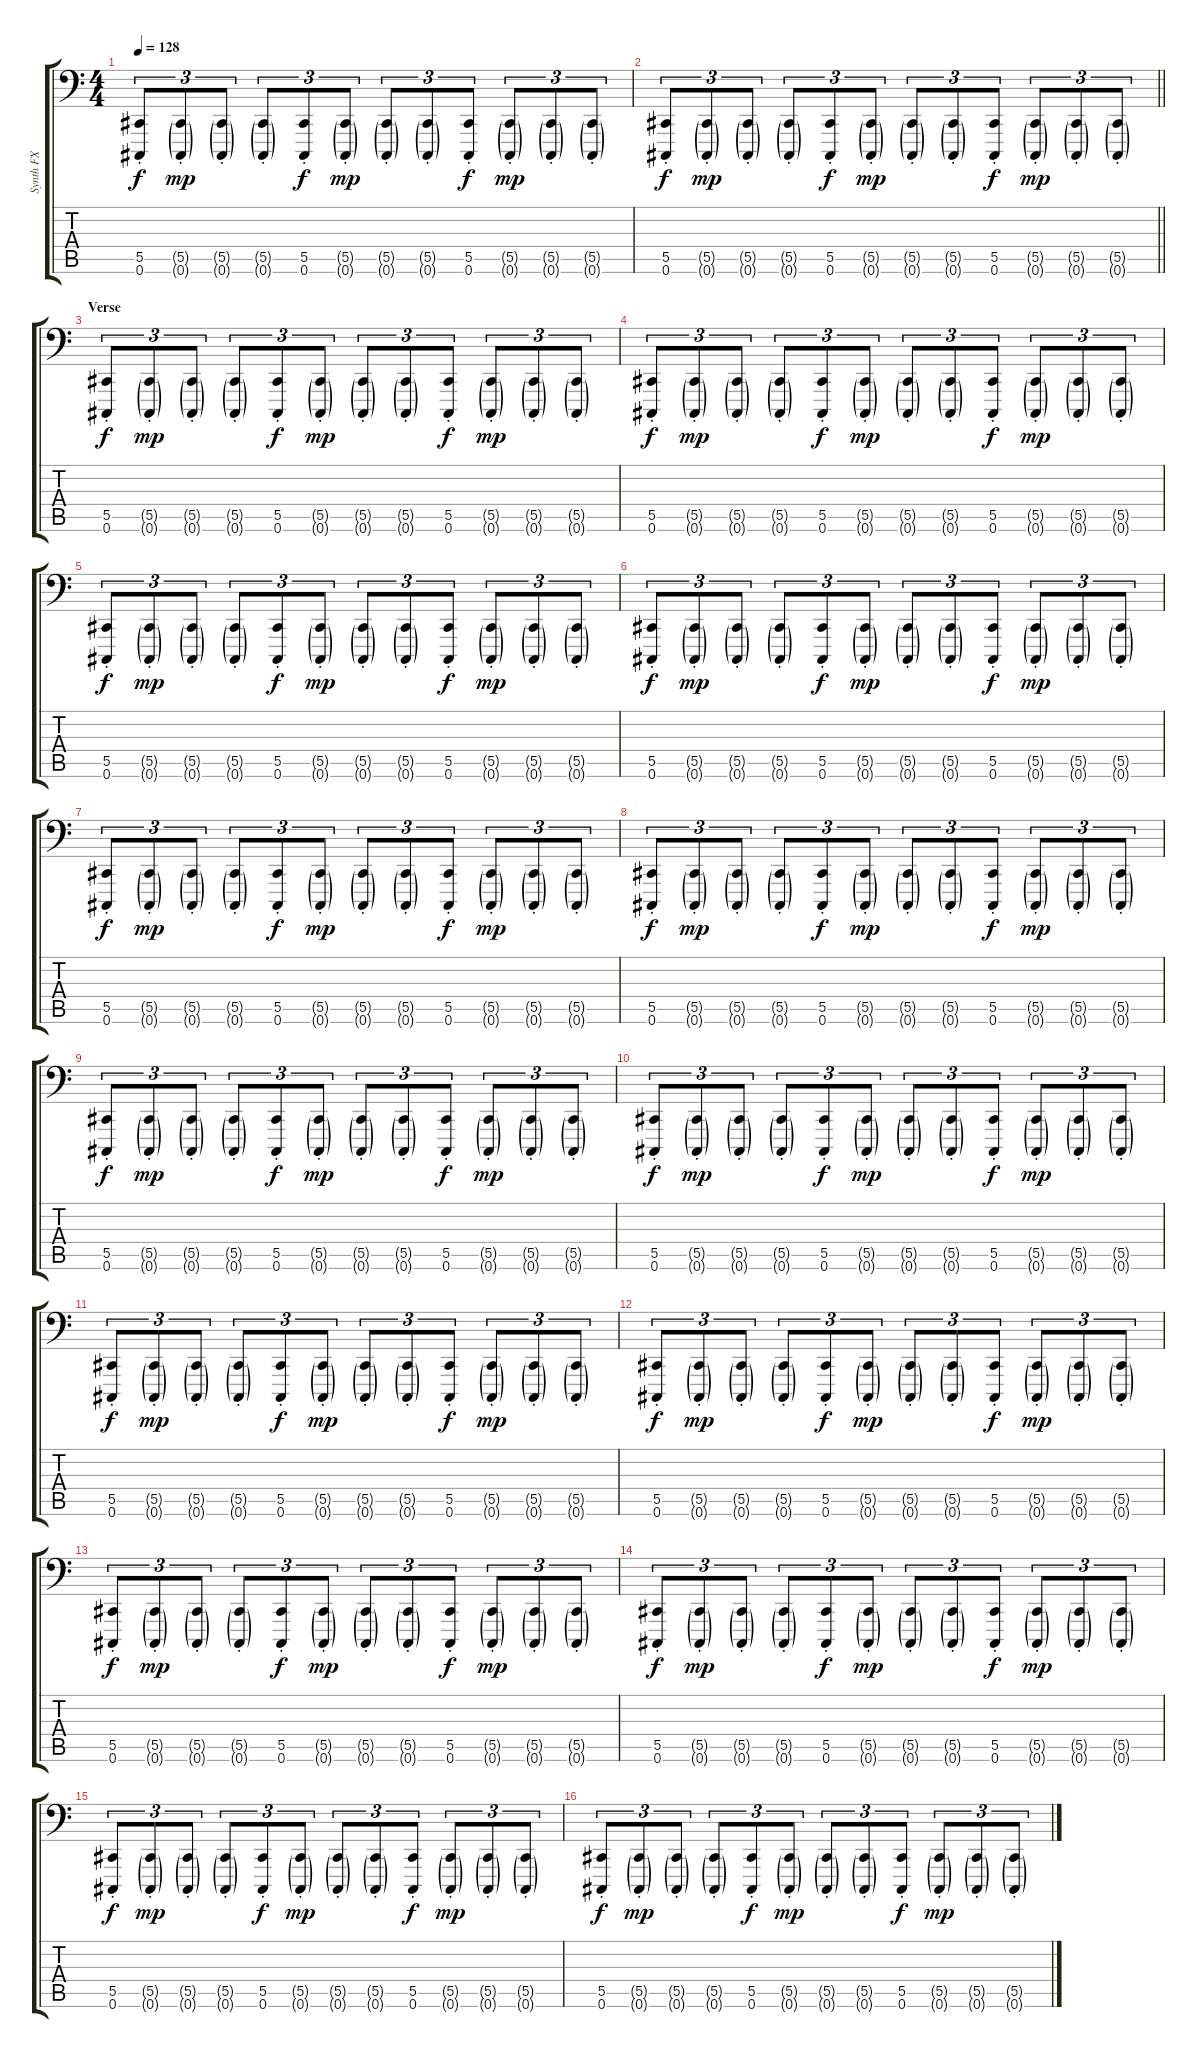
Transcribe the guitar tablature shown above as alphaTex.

\track ("Synth FX" "Synth FX") {instrument lead2sawtooth}
\staff {score tabs}
\tuning (Eb3 Bb2 Gb2 Db2 Ab1 Db1) {hide}
\ts (4 4)
\tempo 128
\clef f4
\ks c
(5.5{st} 0.6{st}).8{tu (3 2) dy f} (5.5{g st} 0.6{g st}).8{tu (3 2) dy mp} (5.5{g st} 0.6{g st}).8{tu (3 2)} (5.5{g st} 0.6{g st}).8{tu (3 2)} (5.5{st} 0.6{st}).8{tu (3 2) dy f} (5.5{g st} 0.6{g st}).8{tu (3 2) dy mp} (5.5{g st} 0.6{g st}).8{tu (3 2)} (5.5{g st} 0.6{g st}).8{tu (3 2)} (5.5{st} 0.6{st}).8{tu (3 2) dy f} (5.5{g st} 0.6{g st}).8{tu (3 2) dy mp} (5.5{g st} 0.6{g st}).8{tu (3 2)} (5.5{g st} 0.6{g st}).8{tu (3 2)} |
\barLineRight lightlight
(5.5{st} 0.6{st}).8{tu (3 2) dy f} (5.5{g st} 0.6{g st}).8{tu (3 2) dy mp} (5.5{g st} 0.6{g st}).8{tu (3 2)} (5.5{g st} 0.6{g st}).8{tu (3 2)} (5.5{st} 0.6{st}).8{tu (3 2) dy f} (5.5{g st} 0.6{g st}).8{tu (3 2) dy mp} (5.5{g st} 0.6{g st}).8{tu (3 2)} (5.5{g st} 0.6{g st}).8{tu (3 2)} (5.5{st} 0.6{st}).8{tu (3 2) dy f} (5.5{g st} 0.6{g st}).8{tu (3 2) dy mp} (5.5{g st} 0.6{g st}).8{tu (3 2)} (5.5{g st} 0.6{g st}).8{tu (3 2)} |
\section ("" "Verse")
(5.5{st} 0.6{st}).8{tu (3 2) dy f} (5.5{g st} 0.6{g st}).8{tu (3 2) dy mp} (5.5{g st} 0.6{g st}).8{tu (3 2)} (5.5{g st} 0.6{g st}).8{tu (3 2)} (5.5{st} 0.6{st}).8{tu (3 2) dy f} (5.5{g st} 0.6{g st}).8{tu (3 2) dy mp} (5.5{g st} 0.6{g st}).8{tu (3 2)} (5.5{g st} 0.6{g st}).8{tu (3 2)} (5.5{st} 0.6{st}).8{tu (3 2) dy f} (5.5{g st} 0.6{g st}).8{tu (3 2) dy mp} (5.5{g st} 0.6{g st}).8{tu (3 2)} (5.5{g st} 0.6{g st}).8{tu (3 2)} |
(5.5{st} 0.6{st}).8{tu (3 2) dy f} (5.5{g st} 0.6{g st}).8{tu (3 2) dy mp} (5.5{g st} 0.6{g st}).8{tu (3 2)} (5.5{g st} 0.6{g st}).8{tu (3 2)} (5.5{st} 0.6{st}).8{tu (3 2) dy f} (5.5{g st} 0.6{g st}).8{tu (3 2) dy mp} (5.5{g st} 0.6{g st}).8{tu (3 2)} (5.5{g st} 0.6{g st}).8{tu (3 2)} (5.5{st} 0.6{st}).8{tu (3 2) dy f} (5.5{g st} 0.6{g st}).8{tu (3 2) dy mp} (5.5{g st} 0.6{g st}).8{tu (3 2)} (5.5{g st} 0.6{g st}).8{tu (3 2)} |
(5.5{st} 0.6{st}).8{tu (3 2) dy f} (5.5{g st} 0.6{g st}).8{tu (3 2) dy mp} (5.5{g st} 0.6{g st}).8{tu (3 2)} (5.5{g st} 0.6{g st}).8{tu (3 2)} (5.5{st} 0.6{st}).8{tu (3 2) dy f} (5.5{g st} 0.6{g st}).8{tu (3 2) dy mp} (5.5{g st} 0.6{g st}).8{tu (3 2)} (5.5{g st} 0.6{g st}).8{tu (3 2)} (5.5{st} 0.6{st}).8{tu (3 2) dy f} (5.5{g st} 0.6{g st}).8{tu (3 2) dy mp} (5.5{g st} 0.6{g st}).8{tu (3 2)} (5.5{g st} 0.6{g st}).8{tu (3 2)} |
(5.5{st} 0.6{st}).8{tu (3 2) dy f} (5.5{g st} 0.6{g st}).8{tu (3 2) dy mp} (5.5{g st} 0.6{g st}).8{tu (3 2)} (5.5{g st} 0.6{g st}).8{tu (3 2)} (5.5{st} 0.6{st}).8{tu (3 2) dy f} (5.5{g st} 0.6{g st}).8{tu (3 2) dy mp} (5.5{g st} 0.6{g st}).8{tu (3 2)} (5.5{g st} 0.6{g st}).8{tu (3 2)} (5.5{st} 0.6{st}).8{tu (3 2) dy f} (5.5{g st} 0.6{g st}).8{tu (3 2) dy mp} (5.5{g st} 0.6{g st}).8{tu (3 2)} (5.5{g st} 0.6{g st}).8{tu (3 2)} |
(5.5{st} 0.6{st}).8{tu (3 2) dy f} (5.5{g st} 0.6{g st}).8{tu (3 2) dy mp} (5.5{g st} 0.6{g st}).8{tu (3 2)} (5.5{g st} 0.6{g st}).8{tu (3 2)} (5.5{st} 0.6{st}).8{tu (3 2) dy f} (5.5{g st} 0.6{g st}).8{tu (3 2) dy mp} (5.5{g st} 0.6{g st}).8{tu (3 2)} (5.5{g st} 0.6{g st}).8{tu (3 2)} (5.5{st} 0.6{st}).8{tu (3 2) dy f} (5.5{g st} 0.6{g st}).8{tu (3 2) dy mp} (5.5{g st} 0.6{g st}).8{tu (3 2)} (5.5{g st} 0.6{g st}).8{tu (3 2)} |
(5.5{st} 0.6{st}).8{tu (3 2) dy f} (5.5{g st} 0.6{g st}).8{tu (3 2) dy mp} (5.5{g st} 0.6{g st}).8{tu (3 2)} (5.5{g st} 0.6{g st}).8{tu (3 2)} (5.5{st} 0.6{st}).8{tu (3 2) dy f} (5.5{g st} 0.6{g st}).8{tu (3 2) dy mp} (5.5{g st} 0.6{g st}).8{tu (3 2)} (5.5{g st} 0.6{g st}).8{tu (3 2)} (5.5{st} 0.6{st}).8{tu (3 2) dy f} (5.5{g st} 0.6{g st}).8{tu (3 2) dy mp} (5.5{g st} 0.6{g st}).8{tu (3 2)} (5.5{g st} 0.6{g st}).8{tu (3 2)} |
(5.5{st} 0.6{st}).8{tu (3 2) dy f} (5.5{g st} 0.6{g st}).8{tu (3 2) dy mp} (5.5{g st} 0.6{g st}).8{tu (3 2)} (5.5{g st} 0.6{g st}).8{tu (3 2)} (5.5{st} 0.6{st}).8{tu (3 2) dy f} (5.5{g st} 0.6{g st}).8{tu (3 2) dy mp} (5.5{g st} 0.6{g st}).8{tu (3 2)} (5.5{g st} 0.6{g st}).8{tu (3 2)} (5.5{st} 0.6{st}).8{tu (3 2) dy f} (5.5{g st} 0.6{g st}).8{tu (3 2) dy mp} (5.5{g st} 0.6{g st}).8{tu (3 2)} (5.5{g st} 0.6{g st}).8{tu (3 2)} |
(5.5{st} 0.6{st}).8{tu (3 2) dy f} (5.5{g st} 0.6{g st}).8{tu (3 2) dy mp} (5.5{g st} 0.6{g st}).8{tu (3 2)} (5.5{g st} 0.6{g st}).8{tu (3 2)} (5.5{st} 0.6{st}).8{tu (3 2) dy f} (5.5{g st} 0.6{g st}).8{tu (3 2) dy mp} (5.5{g st} 0.6{g st}).8{tu (3 2)} (5.5{g st} 0.6{g st}).8{tu (3 2)} (5.5{st} 0.6{st}).8{tu (3 2) dy f} (5.5{g st} 0.6{g st}).8{tu (3 2) dy mp} (5.5{g st} 0.6{g st}).8{tu (3 2)} (5.5{g st} 0.6{g st}).8{tu (3 2)} |
(5.5{st} 0.6{st}).8{tu (3 2) dy f} (5.5{g st} 0.6{g st}).8{tu (3 2) dy mp} (5.5{g st} 0.6{g st}).8{tu (3 2)} (5.5{g st} 0.6{g st}).8{tu (3 2)} (5.5{st} 0.6{st}).8{tu (3 2) dy f} (5.5{g st} 0.6{g st}).8{tu (3 2) dy mp} (5.5{g st} 0.6{g st}).8{tu (3 2)} (5.5{g st} 0.6{g st}).8{tu (3 2)} (5.5{st} 0.6{st}).8{tu (3 2) dy f} (5.5{g st} 0.6{g st}).8{tu (3 2) dy mp} (5.5{g st} 0.6{g st}).8{tu (3 2)} (5.5{g st} 0.6{g st}).8{tu (3 2)} |
(5.5{st} 0.6{st}).8{tu (3 2) dy f} (5.5{g st} 0.6{g st}).8{tu (3 2) dy mp} (5.5{g st} 0.6{g st}).8{tu (3 2)} (5.5{g st} 0.6{g st}).8{tu (3 2)} (5.5{st} 0.6{st}).8{tu (3 2) dy f} (5.5{g st} 0.6{g st}).8{tu (3 2) dy mp} (5.5{g st} 0.6{g st}).8{tu (3 2)} (5.5{g st} 0.6{g st}).8{tu (3 2)} (5.5{st} 0.6{st}).8{tu (3 2) dy f} (5.5{g st} 0.6{g st}).8{tu (3 2) dy mp} (5.5{g st} 0.6{g st}).8{tu (3 2)} (5.5{g st} 0.6{g st}).8{tu (3 2)} |
(5.5{st} 0.6{st}).8{tu (3 2) dy f} (5.5{g st} 0.6{g st}).8{tu (3 2) dy mp} (5.5{g st} 0.6{g st}).8{tu (3 2)} (5.5{g st} 0.6{g st}).8{tu (3 2)} (5.5{st} 0.6{st}).8{tu (3 2) dy f} (5.5{g st} 0.6{g st}).8{tu (3 2) dy mp} (5.5{g st} 0.6{g st}).8{tu (3 2)} (5.5{g st} 0.6{g st}).8{tu (3 2)} (5.5{st} 0.6{st}).8{tu (3 2) dy f} (5.5{g st} 0.6{g st}).8{tu (3 2) dy mp} (5.5{g st} 0.6{g st}).8{tu (3 2)} (5.5{g st} 0.6{g st}).8{tu (3 2)} |
(5.5{st} 0.6{st}).8{tu (3 2) dy f} (5.5{g st} 0.6{g st}).8{tu (3 2) dy mp} (5.5{g st} 0.6{g st}).8{tu (3 2)} (5.5{g st} 0.6{g st}).8{tu (3 2)} (5.5{st} 0.6{st}).8{tu (3 2) dy f} (5.5{g st} 0.6{g st}).8{tu (3 2) dy mp} (5.5{g st} 0.6{g st}).8{tu (3 2)} (5.5{g st} 0.6{g st}).8{tu (3 2)} (5.5{st} 0.6{st}).8{tu (3 2) dy f} (5.5{g st} 0.6{g st}).8{tu (3 2) dy mp} (5.5{g st} 0.6{g st}).8{tu (3 2)} (5.5{g st} 0.6{g st}).8{tu (3 2)} |
(5.5{st} 0.6{st}).8{tu (3 2) dy f} (5.5{g st} 0.6{g st}).8{tu (3 2) dy mp} (5.5{g st} 0.6{g st}).8{tu (3 2)} (5.5{g st} 0.6{g st}).8{tu (3 2)} (5.5{st} 0.6{st}).8{tu (3 2) dy f} (5.5{g st} 0.6{g st}).8{tu (3 2) dy mp} (5.5{g st} 0.6{g st}).8{tu (3 2)} (5.5{g st} 0.6{g st}).8{tu (3 2)} (5.5{st} 0.6{st}).8{tu (3 2) dy f} (5.5{g st} 0.6{g st}).8{tu (3 2) dy mp} (5.5{g st} 0.6{g st}).8{tu (3 2)} (5.5{g st} 0.6{g st}).8{tu (3 2)} |
(5.5{st} 0.6{st}).8{tu (3 2) dy f} (5.5{g st} 0.6{g st}).8{tu (3 2) dy mp} (5.5{g st} 0.6{g st}).8{tu (3 2)} (5.5{g st} 0.6{g st}).8{tu (3 2)} (5.5{st} 0.6{st}).8{tu (3 2) dy f} (5.5{g st} 0.6{g st}).8{tu (3 2) dy mp} (5.5{g st} 0.6{g st}).8{tu (3 2)} (5.5{g st} 0.6{g st}).8{tu (3 2)} (5.5{st} 0.6{st}).8{tu (3 2) dy f} (5.5{g st} 0.6{g st}).8{tu (3 2) dy mp} (5.5{g st} 0.6{g st}).8{tu (3 2)} (5.5{g st} 0.6{g st}).8{tu (3 2)}
